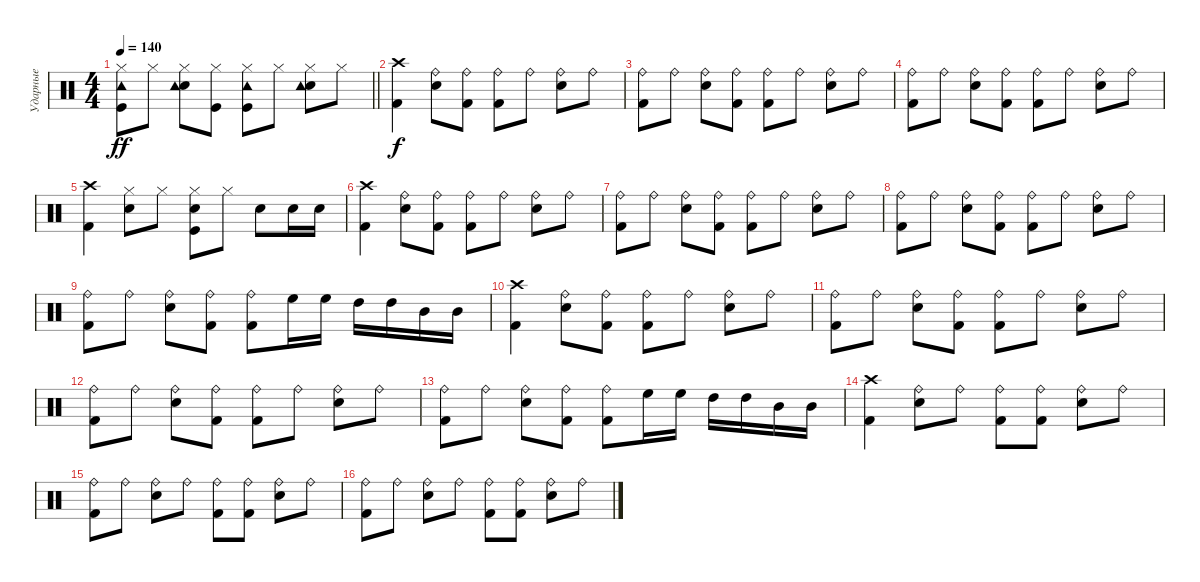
\track ("Ударные" "Ударные") {instrument percussion}
\staff {score}
\articulation defaults
\ts (4 4)
\tempo 140
\clef neutral
\barLineRight lightlight
\ks c
("Hi-Hat (closed)" "Kick (hit)" "Tambourine (hit)").8{dy ff} "Hi-Hat (closed)".8 ("Hi-Hat (closed)" "Electric Snare (hit)" "Tambourine (hit)").8 ("Hi-Hat (closed)" "Kick (hit)").8 ("Hi-Hat (closed)" "Tambourine (hit)" "Kick (hit)").8 "Hi-Hat (closed)".8 ("Hi-Hat (closed)" "Electric Snare (hit)" "Tambourine (hit)").8 "Hi-Hat (closed)".8 |
("Crash high (hit)" "Kick (hit) 2").4{dy f} ("Ride (bell)" "Electric Snare (hit)").8 ("Ride (bell)" "Kick (hit) 2").8 ("Ride (bell)" "Kick (hit) 2").8 "Ride (bell)".8 ("Ride (bell)" "Electric Snare (hit)").8 "Ride (bell)".8 |
("Ride (bell)" "Kick (hit) 2").8 "Ride (bell)".8 ("Ride (bell)" "Electric Snare (hit)").8 ("Ride (bell)" "Kick (hit) 2").8 ("Ride (bell)" "Kick (hit) 2").8 "Ride (bell)".8 ("Ride (bell)" "Electric Snare (hit)").8 "Ride (bell)".8 |
("Ride (bell)" "Kick (hit) 2").8 "Ride (bell)".8 ("Ride (bell)" "Electric Snare (hit)").8 ("Ride (bell)" "Kick (hit) 2").8 ("Ride (bell)" "Kick (hit) 2").8 "Ride (bell)".8 ("Ride (bell)" "Electric Snare (hit)").8 "Ride (bell)".8 |
("Crash high (hit)" "Kick (hit) 2").4 ("Hi-Hat (closed)" "Electric Snare (hit)").8 "Hi-Hat (closed)".8 ("Electric Snare (hit)" "Hi-Hat (closed)" "Kick (hit)").8 "Hi-Hat (closed)".8 "Electric Snare (hit)".8 "Electric Snare (hit)".16 "Electric Snare (hit)".16 |
("Crash high (hit)" "Kick (hit) 2").4 ("Ride (bell)" "Electric Snare (hit)").8 ("Ride (bell)" "Kick (hit) 2").8 ("Ride (bell)" "Kick (hit) 2").8 "Ride (bell)".8 ("Ride (bell)" "Electric Snare (hit)").8 "Ride (bell)".8 |
("Ride (bell)" "Kick (hit) 2").8 "Ride (bell)".8 ("Ride (bell)" "Electric Snare (hit)").8 ("Ride (bell)" "Kick (hit) 2").8 ("Ride (bell)" "Kick (hit) 2").8 "Ride (bell)".8 ("Ride (bell)" "Electric Snare (hit)").8 "Ride (bell)".8 |
("Ride (bell)" "Kick (hit) 2").8 "Ride (bell)".8 ("Ride (bell)" "Electric Snare (hit)").8 ("Ride (bell)" "Kick (hit) 2").8 ("Ride (bell)" "Kick (hit) 2").8 "Ride (bell)".8 ("Ride (bell)" "Electric Snare (hit)").8 "Ride (bell)".8 |
("Ride (bell)" "Kick (hit) 2").8 "Ride (bell)".8 ("Ride (bell)" "Electric Snare (hit)").8 ("Ride (bell)" "Kick (hit) 2").8 ("Ride (bell)" "Kick (hit) 2").8 "High Floor Tom (hit)".16 "High Floor Tom (hit)".16 "High Tom (hit)".16 "High Tom (hit)".16 "Mid Tom (hit)".16 "Mid Tom (hit)".16 |
("Crash high (hit)" "Kick (hit) 2").4 ("Ride (bell)" "Electric Snare (hit)").8 ("Ride (bell)" "Kick (hit) 2").8 ("Ride (bell)" "Kick (hit) 2").8 "Ride (bell)".8 ("Ride (bell)" "Electric Snare (hit)").8 "Ride (bell)".8 |
("Ride (bell)" "Kick (hit) 2").8 "Ride (bell)".8 ("Ride (bell)" "Electric Snare (hit)").8 ("Ride (bell)" "Kick (hit) 2").8 ("Ride (bell)" "Kick (hit) 2").8 "Ride (bell)".8 ("Ride (bell)" "Electric Snare (hit)").8 "Ride (bell)".8 |
("Ride (bell)" "Kick (hit) 2").8 "Ride (bell)".8 ("Ride (bell)" "Electric Snare (hit)").8 ("Ride (bell)" "Kick (hit) 2").8 ("Ride (bell)" "Kick (hit) 2").8 "Ride (bell)".8 ("Ride (bell)" "Electric Snare (hit)").8 "Ride (bell)".8 |
("Ride (bell)" "Kick (hit) 2").8 "Ride (bell)".8 ("Ride (bell)" "Electric Snare (hit)").8 ("Ride (bell)" "Kick (hit) 2").8 ("Ride (bell)" "Kick (hit) 2").8 "High Floor Tom (hit)".16 "High Floor Tom (hit)".16 "High Tom (hit)".16 "High Tom (hit)".16 "Mid Tom (hit)".16 "Mid Tom (hit)".16 |
("Crash high (hit)" "Kick (hit) 2").4 ("Ride (bell)" "Electric Snare (hit)").8 "Ride (bell)".8 ("Ride (bell)" "Kick (hit) 2").8 ("Ride (bell)" "Kick (hit) 2").8 ("Ride (bell)" "Electric Snare (hit)").8 "Ride (bell)".8 |
("Ride (bell)" "Kick (hit) 2").8 "Ride (bell)".8 ("Ride (bell)" "Electric Snare (hit)").8 "Ride (bell)".8 ("Ride (bell)" "Kick (hit) 2").8 ("Ride (bell)" "Kick (hit) 2").8 ("Ride (bell)" "Electric Snare (hit)").8 "Ride (bell)".8 |
("Ride (bell)" "Kick (hit) 2").8 "Ride (bell)".8 ("Ride (bell)" "Electric Snare (hit)").8 "Ride (bell)".8 ("Ride (bell)" "Kick (hit) 2").8 ("Ride (bell)" "Kick (hit) 2").8 ("Ride (bell)" "Electric Snare (hit)").8 "Ride (bell)".8
